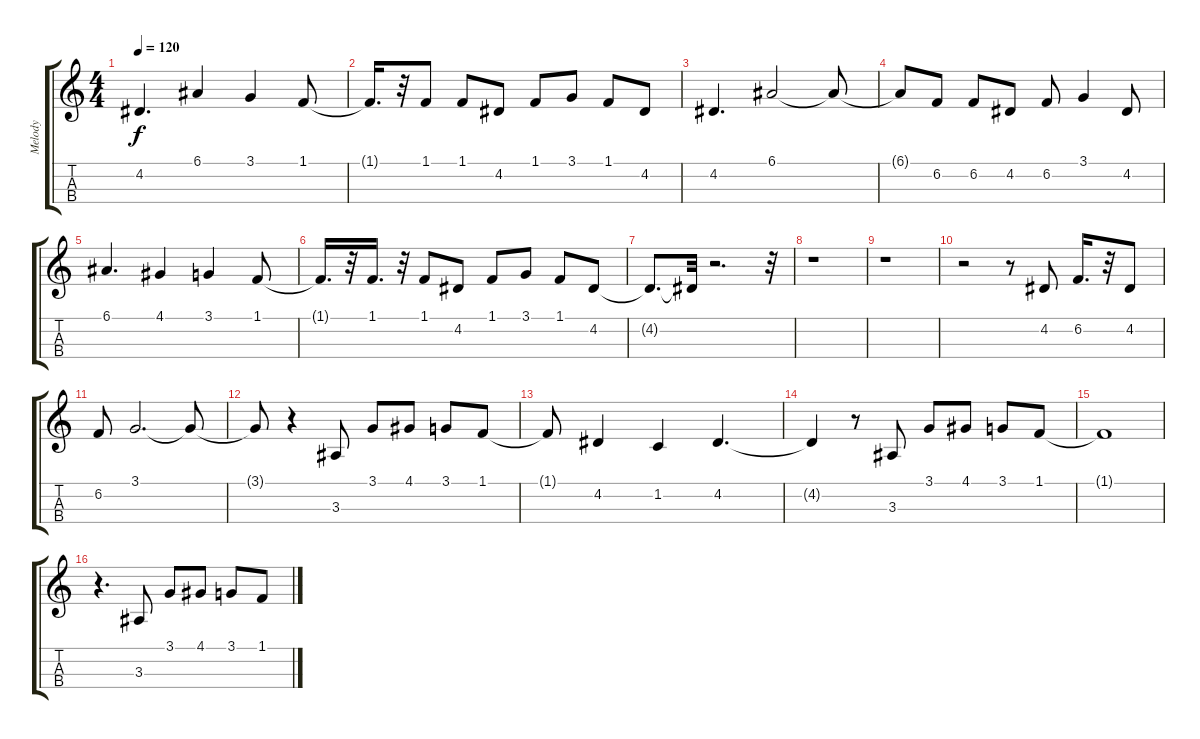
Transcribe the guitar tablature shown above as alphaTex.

\track ("Melody" "Melody") {instrument flute}
\staff {score tabs}
\tuning (E4 B3 G3 D3) {hide}
\ts (4 4)
\tempo 120
\clef g2
\ks c
4.2.4{d dy f} 6.1.4 3.1.4 1.1.8 |
1.1{t}.16{d} r.32 1.1.8 1.1.8 4.2.8 1.1.8 3.1.8 1.1.8 4.2.8 |
4.2.4{d} 6.1.2 6.1{t}.8 |
6.1{t}.8 6.2.8 6.2.8 4.2.8 6.2.8 3.1.4 4.2.8 |
6.1.4{d} 4.1.4 3.1.4 1.1.8 |
1.1{t}.16{d} r.32 1.1.16{d} r.32 1.1.8 4.2.8 1.1.8 3.1.8 1.1.8 4.2.8 |
4.2{t}.8{d} 4.2{t}.32 r.2{d} r.32 |
r.1 |
r.1 |
r.2 r.8 4.2.8 6.2.16{d} r.32 4.2.8 |
6.2.8 3.1.2{d} 3.1{t}.8 |
3.1{t}.8 r.4 3.3.8 3.1.8 4.1.8 3.1.8 1.1.8 |
1.1{t}.8 4.2.4 1.2.4 4.2.4{d} |
4.2{t}.4 r.8 3.3.8 3.1.8 4.1.8 3.1.8 1.1.8 |
1.1{t}.1 |
r.4{d} 3.3.8 3.1.8 4.1.8 3.1.8 1.1.8
